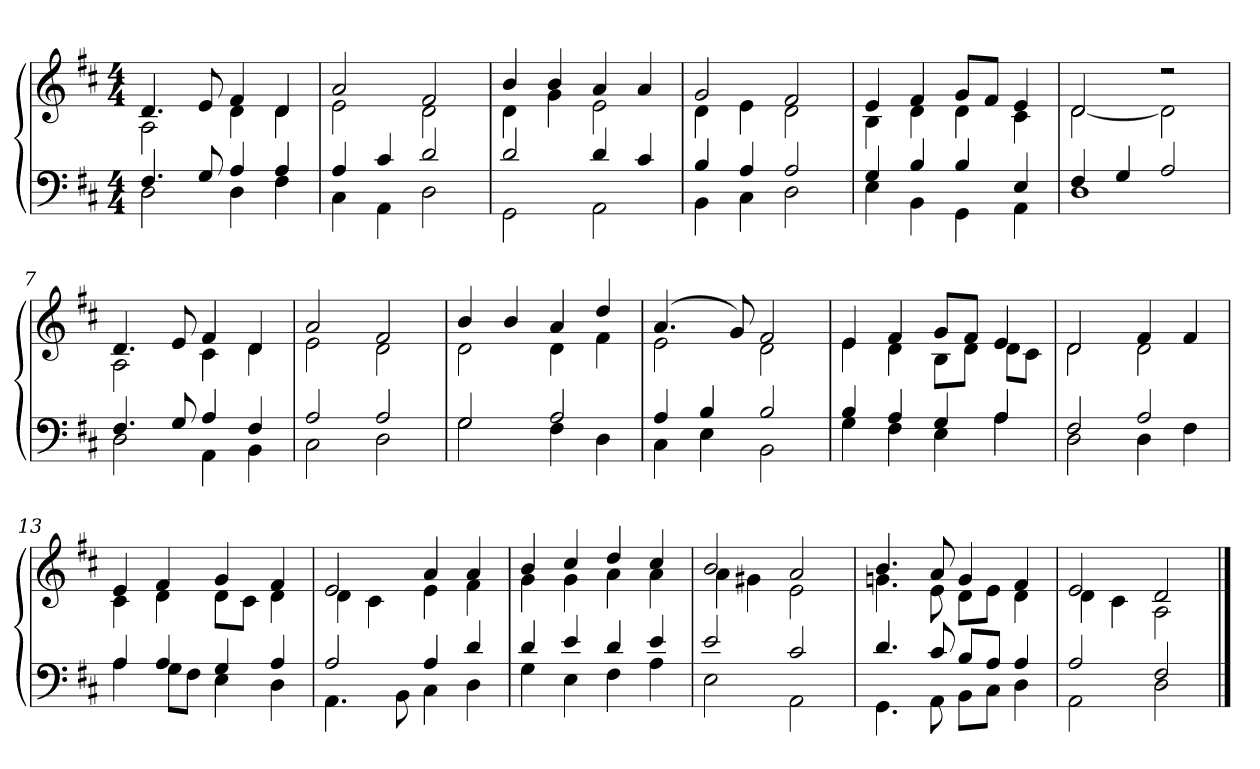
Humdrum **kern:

**kern	**kern
*part1	*part1
*staff2	*staff1
*clefF4	*clefG2
*k[f#c#]	*k[f#c#]
*D:	*D:
*M4/4	*M4/4
=1	=1
*^	*^
4.F#	2D	4.d	2A
8G	.	8e	.
4A	4D	4f#	4d
4A	4F#	4d	4d
=2	=2	=2	=2
4A	4C#	2a	2e
4c#	4AA	.	.
2d	2D	2f#	2d
=3	=3	=3	=3
2d	2GG	4b	4d
.	.	4b	4g
4d	2AA	4a	2e
4c#	.	4a	.
=4	=4	=4	=4
4B	4BB	2g	4d
4A	4C#	.	4e
2A	2D	2f#	2d
=5	=5	=5	=5
4G	4E	4e	4B
4B	4BB	4f#	4d
4B	4GG	8gL	4d
.	.	8f#J	.
4E	4AA	4e	4c#
=6	=6	=6	=6
4F#	1D	2d	[2d
4G	.	.	.
2A	.	2r	2d]
=7	=7	=7	=7
4.F#	2D	4.d	2A
8G	.	8e	.
4A	4AA	4f#	4c#
4F#	4BB	4d	4d
=8	=8	=8	=8
2A	2C#	2a	2e
2A	2D	2f#	2d
=9	=9	=9	=9
2G	2G	4b	2d
.	.	4b	.
2A	4F#	4a	4d
.	4D	4dd	4f#
=10	=10	=10	=10
4A	4C#	(4.a	2e
4B	4E	.	.
.	.	8g)	.
2B	2BB	2f#	2d
=11	=11	=11	=11
4B	4G	4e	4e
4A	4F#	4f#	4d
4G	4E	8gL	8BL
.	.	8f#J	8dJ
4A	4A	4e	8dL
.	.	.	8c#J
=12	=12	=12	=12
2F#	2D	2d	2d
2A	4D	4f#	2d
.	4F#	4f#	.
=13	=13	=13	=13
4A	4A	4e	4c#
4A	8GL	4f#	4d
.	8F#J	.	.
4G	4E	4g	8dL
.	.	.	8c#J
4A	4D	4f#	4d
=14	=14	=14	=14
2A	4.AA	2e	4d
.	.	.	4c#
.	8BB	.	.
4A	4C#	4a	4e
4d	4D	4a	4f#
=15	=15	=15	=15
4d	4G	4b	4g
4e	4E	4cc#	4g
4d	4F#	4dd	4a
4e	4A	4cc#	4a
=16	=16	=16	=16
2e	2E	2b	4a
.	.	.	4g#X
2c#	2AA	2a	2e
=17	=17	=17	=17
4.d	4.GG	4.b	4.gn
8c#	8AA	8a	8e
8BL	8BBL	4g	8dL
8AJ	8C#J	.	8eJ
4A	4D	4f#	4d
=18	=18	=18	=18
2A	2AA	2e	4d
.	.	.	4c#
2F#	2D	2d	2A
*v	*v	*	*
*	*v	*v
==	==
*-	*-
